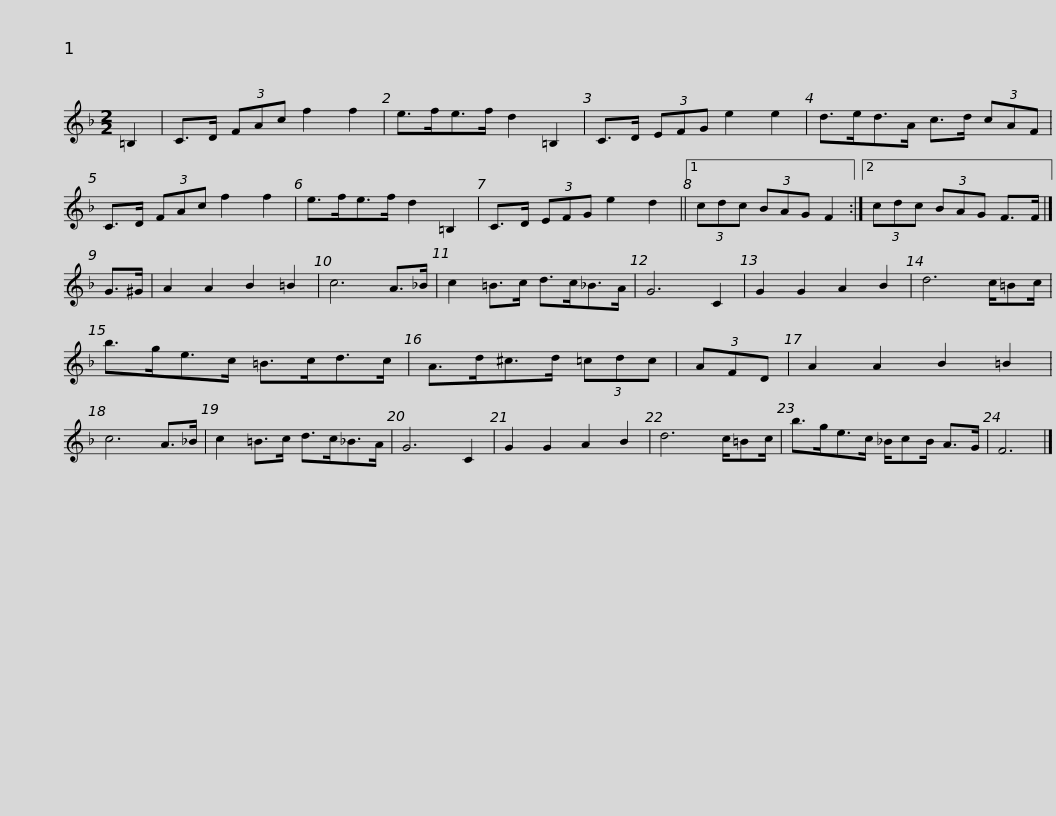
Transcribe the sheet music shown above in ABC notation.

X:1
L:1/8
M:2/2
I:linebreak $
K:F
V:1 treble
V:1
 =B,2 | C>D (3FAc f2 f2 | e>fe>f d2 =B,2 | C>D (3EFG e2 e2 | d>ed>A c>d (3cAF | %5
 C>D (3FAc f2 f2 |$ e>fe>f d2 =B,2 | C>D (3EFG e2 d2 ||1 (3cdc (3BAG F2 :|2 (3cdc (3BAG F>F |] %10
 G>^G | A2 A2 B2 =B2 | c6 A>_B |$ c2 =B>c d>c_B>A | G6 C2 | %15
 G2 G2 A2 B2 | d6 c/=Bc/ | b>ge>c =B>cd>c | A>d^c>d (3=cdc | (3AFD |$ %20
 A2 A2 B2 =B2 | c6 A>_B | c2 =B>c d>c_B>A | G6 C2 | G2 G2 A2 B2 | %25
 d6 c/=Bc/ | b>ge>c _B/cB/ A>G |$ F6 |] %28
